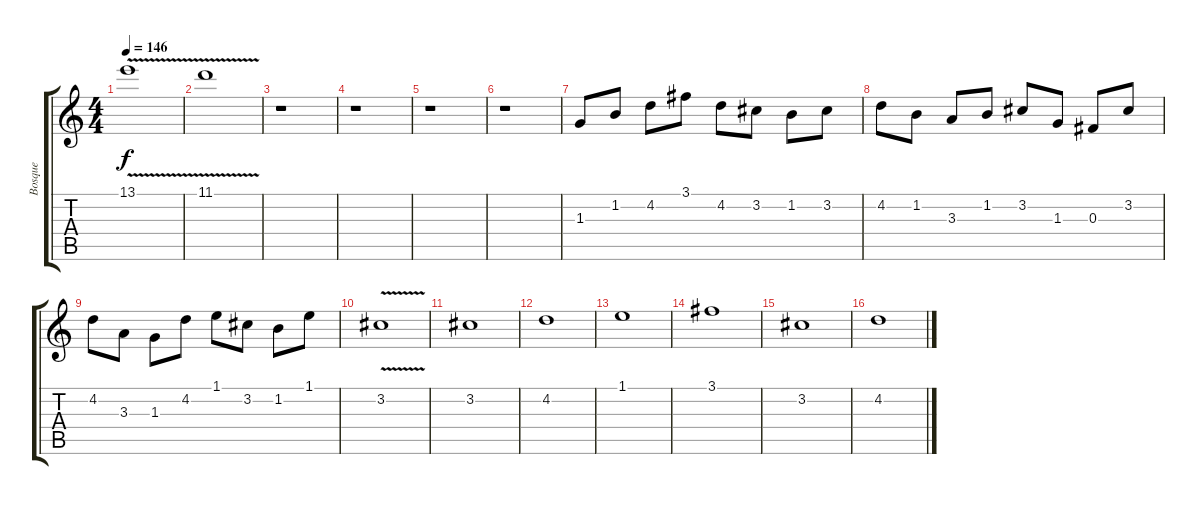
\track ("Bosque" "Bosque") {instrument distortionguitar}
\staff {score tabs}
\tuning (Eb4 Bb3 Gb3 Db3 Ab2 Eb2) {hide}
\ts (4 4)
\tempo 146
\clef g2
\ks c
13.1{v}.1{dy f} |
11.1{v}.1 |
r.1 |
r.1 |
r.1 |
r.1 |
1.3.8 1.2.8 4.2.8 3.1.8 4.2.8 3.2.8 1.2.8 3.2.8 |
4.2.8 1.2.8 3.3.8 1.2.8 3.2.8 1.3.8 0.3.8 3.2.8 |
4.2.8 3.3.8 1.3.8 4.2.8 1.1.8 3.2.8 1.2.8 1.1.8 |
3.2{v}.1 |
3.2.1 |
4.2.1 |
1.1.1 |
3.1.1 |
3.2.1 |
4.2.1
